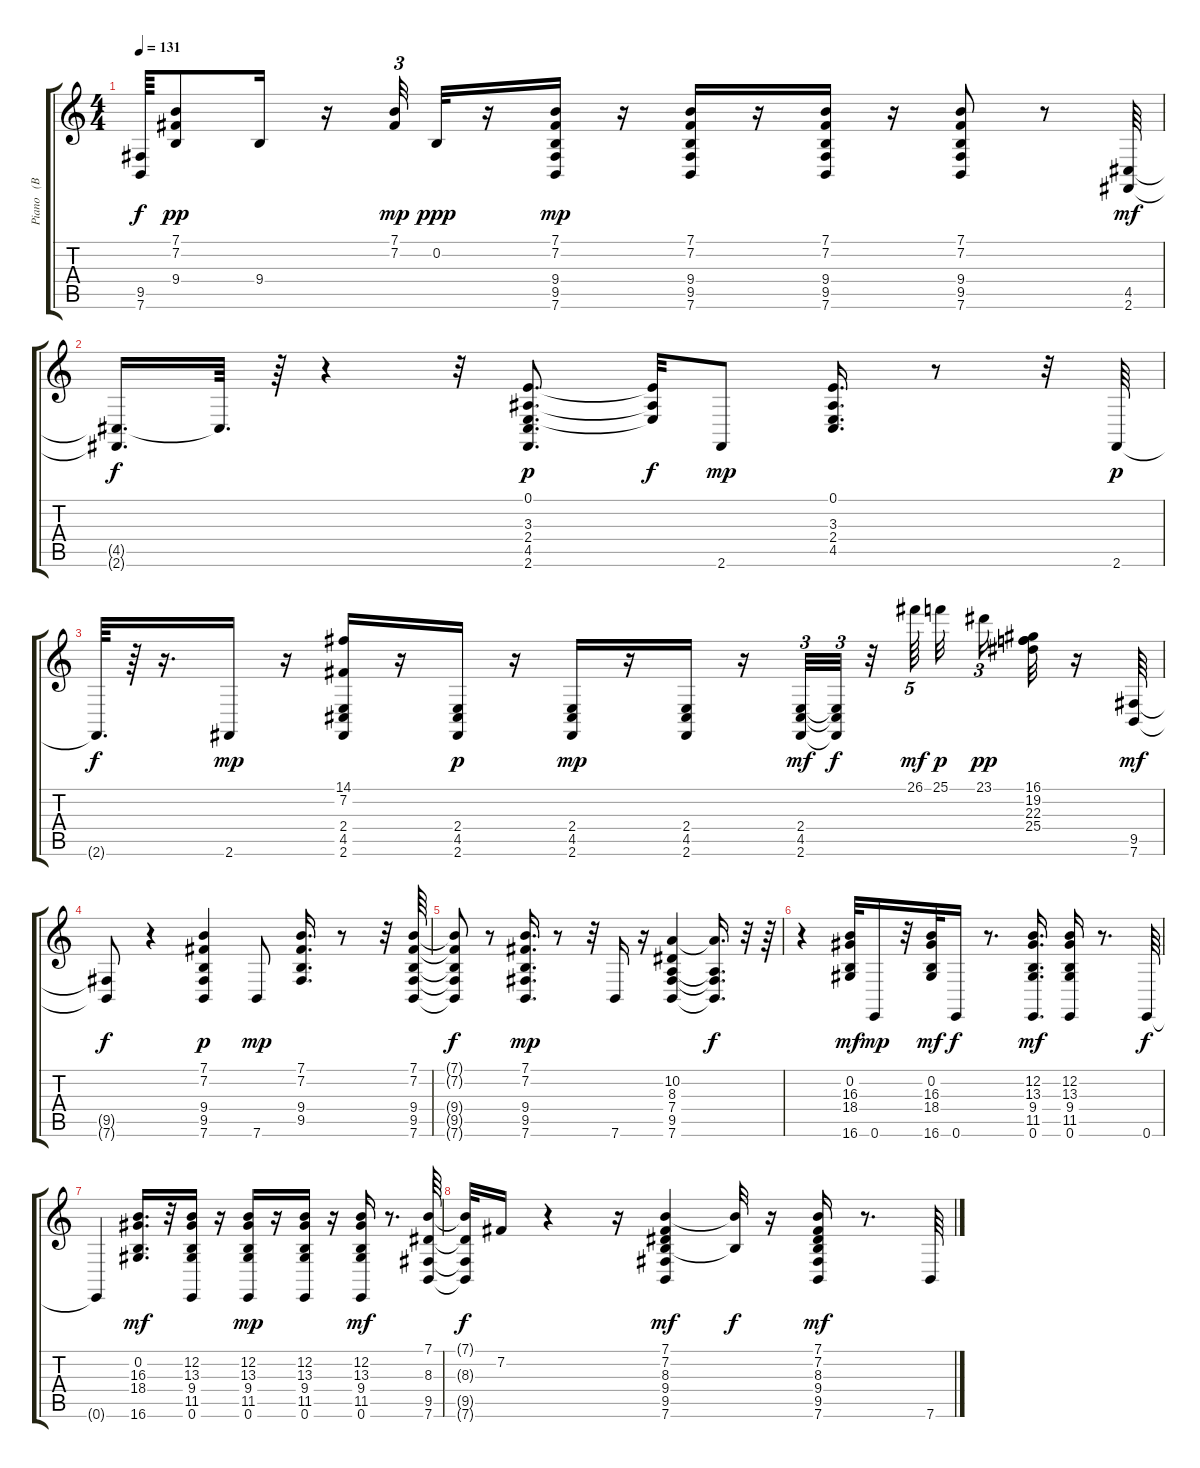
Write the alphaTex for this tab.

\track ("Piano   (BB)" "Piano   (B") {instrument acousticgrandpiano}
\staff {score tabs}
\tuning (E4 B3 G3 D3 A2 E2) {hide}
\ts (4 4)
\tempo 131
\clef g2
\ks c
(9.5{t} 7.6{t}).64{dy f} (7.1 7.2 9.4).8{dy pp} 9.4.16 r.16 (7.1 7.2).32{tu (3 2) dy mp} 0.2.32{dy ppp} r.16 (7.1 7.2 9.4 9.5 7.6).16{dy mp} r.16 (7.1 7.2 9.4 9.5 7.6).16 r.16 (7.1 7.2 9.4 9.5 7.6).16 r.16 (7.1 7.2 9.4 9.5 7.6).8 r.8 (4.5 2.6).64{dy mf} |
(4.5{t} 2.6{t}).16{d dy f} 4.5{t}.64{d} r.64 r.4 r.32 (0.1 3.3 2.4 4.5 2.6).8{d dy p} (0.1{t} 3.3{t} 2.4{t}).32{dy f} 2.6.8{dy mp} (0.1 3.3 2.4 4.5).16{d} r.8 r.32 2.6.64{dy p} |
2.6{t}.64{d dy f} r.64 r.16{d} 2.6.16{dy mp} r.16 (14.1 7.2 2.4 4.5 2.6).16 r.16 (2.4 4.5 2.6).16{dy p} r.16 (2.4 4.5 2.6).16{dy mp} r.16 (2.4 4.5 2.6).16 r.16 (2.4 4.5 2.6).32{tu (3 2) dy mf} (2.4{t} 4.5{t} 2.6{t}).32{tu (3 2) dy f beam splitsecondary} r.32{beam splitsecondary} 26.1.64{tu (5 4) dy mf beam splitsecondary} 25.1.32{dy p beam splitsecondary} 23.1.16{tu (3 2) dy pp} (16.1 19.2 22.3 25.4).32 r.16 (9.5 7.6).64{dy mf} |
(9.5{t} 7.6{t}).8{dy f} r.4 (7.1 7.2 9.4 9.5 7.6).4{dy p} 7.6.8{dy mp} (7.1 7.2 9.4 9.5).16{d} r.8 r.32 (7.1 7.2 9.4 9.5 7.6).64 |
(7.1{t} 7.2{t} 9.4{t} 9.5{t} 7.6{t}).8{dy f} r.8 (7.1 7.2 9.4 9.5 7.6).16{d dy mp} r.8 r.32 7.6.16 r.16 (10.2 8.3 7.4 9.5 7.6).4 (10.2{t} 7.4{t} 9.5{t} 7.6{t}).16{d dy f} r.32 r.64 |
r.4 (0.2 16.3 18.4 16.6).32{dy mf} 0.6.16{dy mp} r.32 (0.2 16.3 18.4 16.6).32{dy mf} 0.6.16{dy f} r.8{d} (12.2 13.3 9.4 11.5 0.6).16{d dy mf} (12.2 13.3 9.4 11.5 0.6).16 r.8{d} 0.6.64{dy f} |
0.6{t}.4 (0.2 16.3 18.4 16.6).16{d dy mf} r.32 (12.2 13.3 9.4 11.5 0.6).16 r.16 (12.2 13.3 9.4 11.5 0.6).16{dy mp} r.16 (12.2 13.3 9.4 11.5 0.6).16 r.16 (12.2 13.3 9.4 11.5 0.6).16{dy mf} r.8{d} (7.1 8.3 9.5 7.6).64 |
(7.1{t} 8.3{t} 9.5{t} 7.6{t}).32{dy f} 7.2.16 r.4 r.16 (7.1 7.2 8.3 9.4 9.5 7.6).4{dy mf} (7.1{t} 9.4{t}).32{dy f} r.16 (7.1 7.2 8.3 9.4 9.5 7.6).16{dy mf} r.8{d} 7.6.64
